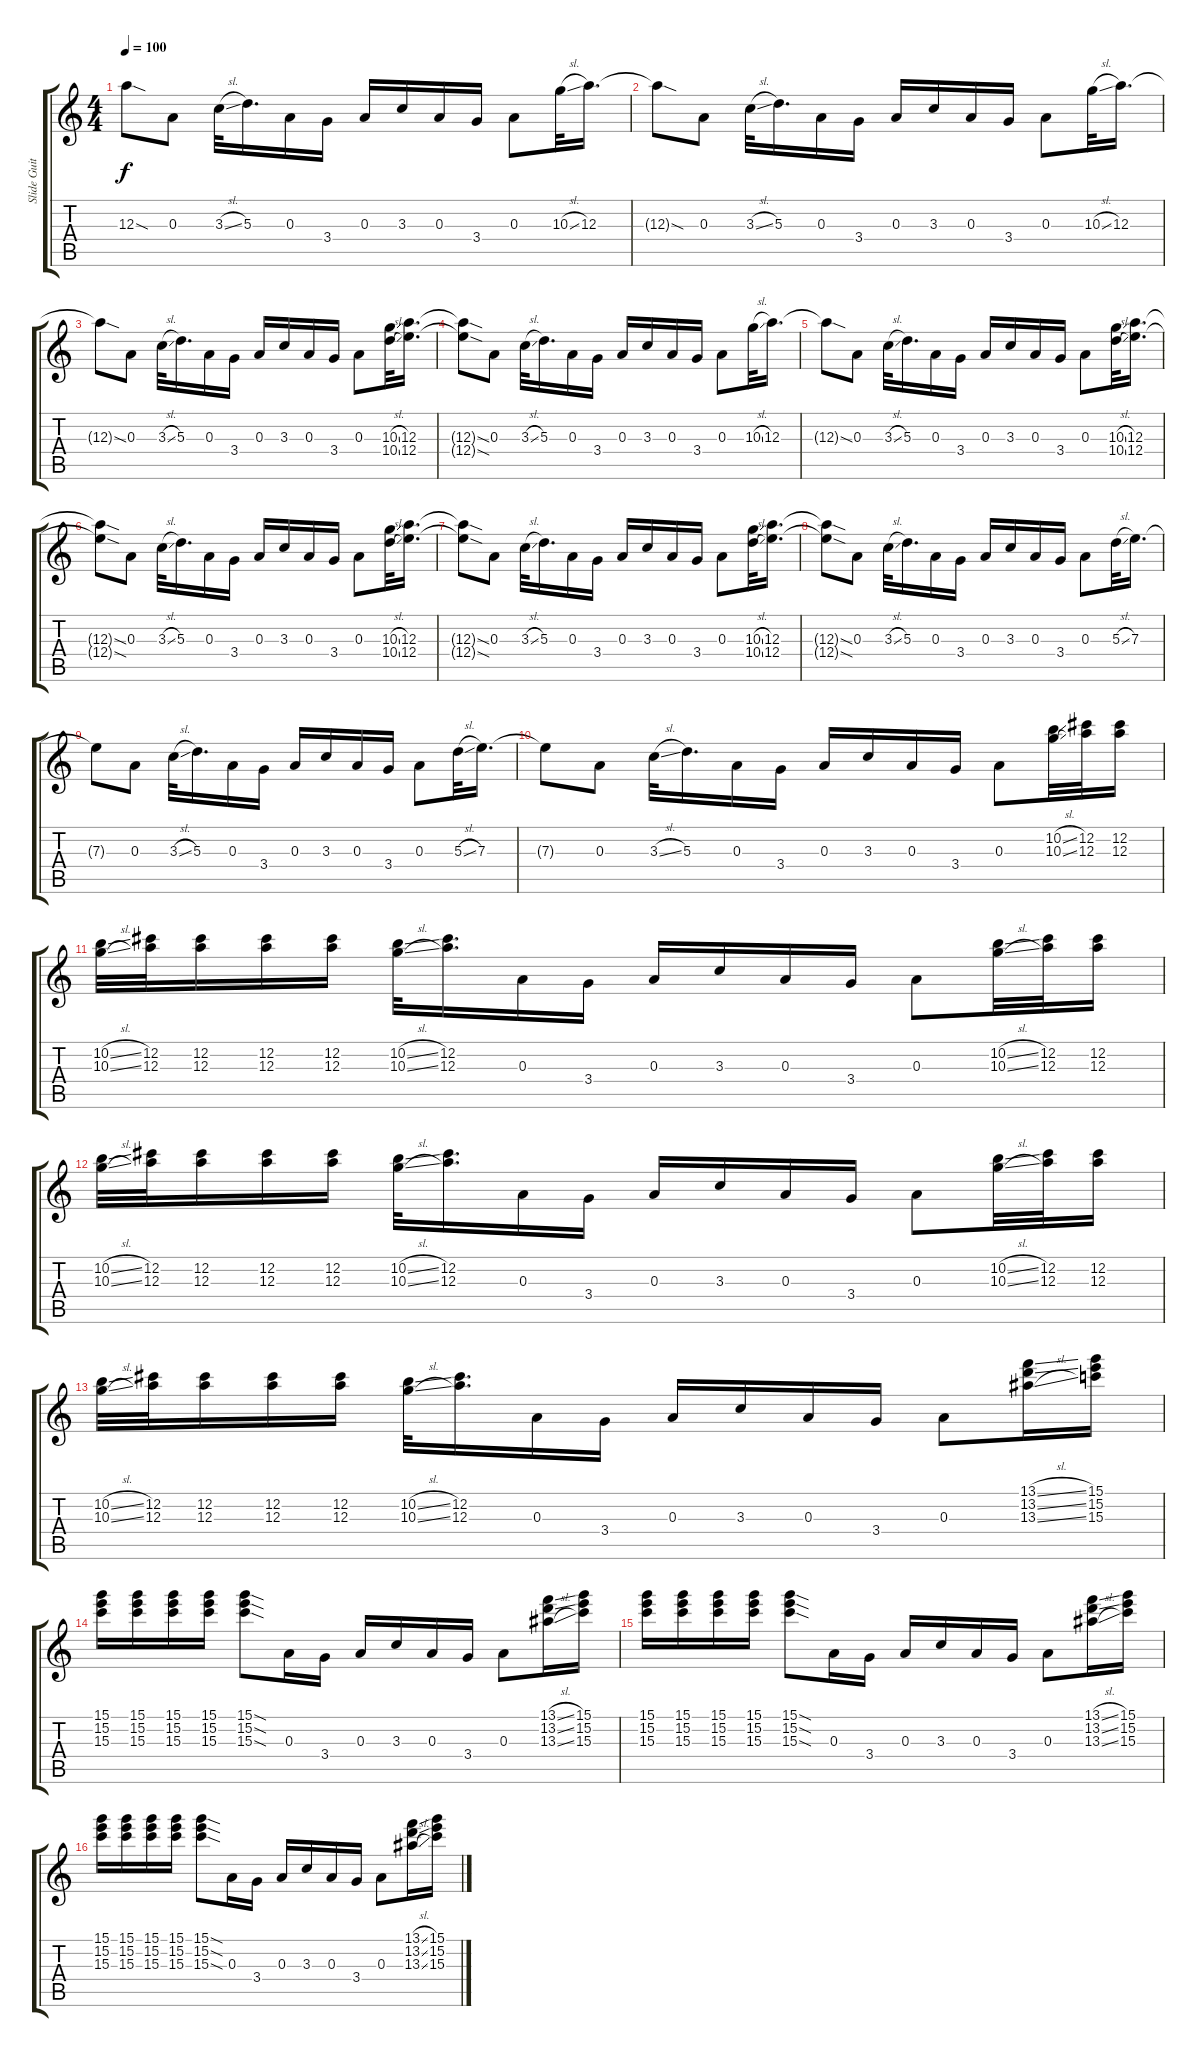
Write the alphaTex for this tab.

\track ("Slide Guitar R" "Slide Guit") {instrument distortionguitar}
\staff {score tabs}
\tuning (E4 Db4 A3 E3 A2 E2) {hide}
\ts (4 4)
\tempo 100
\clef g2
\ks c
12.3{sod t}.8{dy f} 0.3.8 3.3{sl}.32 5.3.16{d} 0.3.16 3.4.16 0.3.16 3.3.16 0.3.16 3.4.16 0.3.8 10.3{sl}.32 12.3.16{d} |
12.3{sod t}.8 0.3.8 3.3{sl}.32 5.3.16{d} 0.3.16 3.4.16 0.3.16 3.3.16 0.3.16 3.4.16 0.3.8 10.3{sl}.32 12.3.16{d} |
12.3{sod t}.8 0.3.8 3.3{sl}.32 5.3.16{d} 0.3.16 3.4.16 0.3.16 3.3.16 0.3.16 3.4.16 0.3.8 (10.3{sl} 10.4{sl}).32 (12.3 12.4).16{d} |
(12.3{sod t} 12.4{sod t}).8 0.3.8 3.3{sl}.32 5.3.16{d} 0.3.16 3.4.16 0.3.16 3.3.16 0.3.16 3.4.16 0.3.8 10.3{sl}.32 12.3.16{d} |
12.3{sod t}.8 0.3.8 3.3{sl}.32 5.3.16{d} 0.3.16 3.4.16 0.3.16 3.3.16 0.3.16 3.4.16 0.3.8 (10.3{sl} 10.4{sl}).32 (12.3 12.4).16{d} |
(12.3{sod t} 12.4{sod t}).8 0.3.8 3.3{sl}.32 5.3.16{d} 0.3.16 3.4.16 0.3.16 3.3.16 0.3.16 3.4.16 0.3.8 (10.3{sl} 10.4{sl}).32 (12.3 12.4).16{d} |
(12.3{sod t} 12.4{sod t}).8 0.3.8 3.3{sl}.32 5.3.16{d} 0.3.16 3.4.16 0.3.16 3.3.16 0.3.16 3.4.16 0.3.8 (10.3{sl} 10.4{sl}).32 (12.3 12.4).16{d} |
(12.3{sod t} 12.4{sod t}).8 0.3.8 3.3{sl}.32 5.3.16{d} 0.3.16 3.4.16 0.3.16 3.3.16 0.3.16 3.4.16 0.3.8 5.3{sl}.32 7.3.16{d} |
7.3{t}.8 0.3.8 3.3{sl}.32 5.3.16{d} 0.3.16 3.4.16 0.3.16 3.3.16 0.3.16 3.4.16 0.3.8 5.3{sl}.32 7.3.16{d} |
7.3{t}.8 0.3.8 3.3{sl}.32 5.3.16{d} 0.3.16 3.4.16 0.3.16 3.3.16 0.3.16 3.4.16 0.3.8 (10.2{sl} 10.3{sl}).32 (12.2 12.3).32 (12.2 12.3).16 |
(10.2{sl} 10.3{sl}).32 (12.2 12.3).32 (12.2 12.3).16 (12.2 12.3).16 (12.2 12.3).16 (10.2{sl} 10.3{sl}).32 (12.2 12.3).16{d} 0.3.16 3.4.16 0.3.16 3.3.16 0.3.16 3.4.16 0.3.8 (10.2{sl} 10.3{sl}).32 (12.2 12.3).32 (12.2 12.3).16 |
(10.2{sl} 10.3{sl}).32 (12.2 12.3).32 (12.2 12.3).16 (12.2 12.3).16 (12.2 12.3).16 (10.2{sl} 10.3{sl}).32 (12.2 12.3).16{d} 0.3.16 3.4.16 0.3.16 3.3.16 0.3.16 3.4.16 0.3.8 (10.2{sl} 10.3{sl}).32 (12.2 12.3).32 (12.2 12.3).16 |
(10.2{sl} 10.3{sl}).32 (12.2 12.3).32 (12.2 12.3).16 (12.2 12.3).16 (12.2 12.3).16 (10.2{sl} 10.3{sl}).32 (12.2 12.3).16{d} 0.3.16 3.4.16 0.3.16 3.3.16 0.3.16 3.4.16 0.3.8 (13.1{sl} 13.2{sl} 13.3{sl}).16 (15.1 15.2 15.3).16 |
(15.1 15.2 15.3).16 (15.1 15.2 15.3).16 (15.1 15.2 15.3).16 (15.1 15.2 15.3).16 (15.1{sod} 15.2{sod} 15.3{sod}).8 0.3.16 3.4.16 0.3.16 3.3.16 0.3.16 3.4.16 0.3.8 (13.1{sl} 13.2{sl} 13.3{sl}).16 (15.1 15.2 15.3).16 |
(15.1 15.2 15.3).16 (15.1 15.2 15.3).16 (15.1 15.2 15.3).16 (15.1 15.2 15.3).16 (15.1{sod} 15.2{sod} 15.3{sod}).8 0.3.16 3.4.16 0.3.16 3.3.16 0.3.16 3.4.16 0.3.8 (13.1{sl} 13.2{sl} 13.3{sl}).16 (15.1 15.2 15.3).16 |
(15.1 15.2 15.3).16 (15.1 15.2 15.3).16 (15.1 15.2 15.3).16 (15.1 15.2 15.3).16 (15.1{sod} 15.2{sod} 15.3{sod}).8 0.3.16 3.4.16 0.3.16 3.3.16 0.3.16 3.4.16 0.3.8 (13.1{sl} 13.2{sl} 13.3{sl}).16 (15.1 15.2 15.3).16
